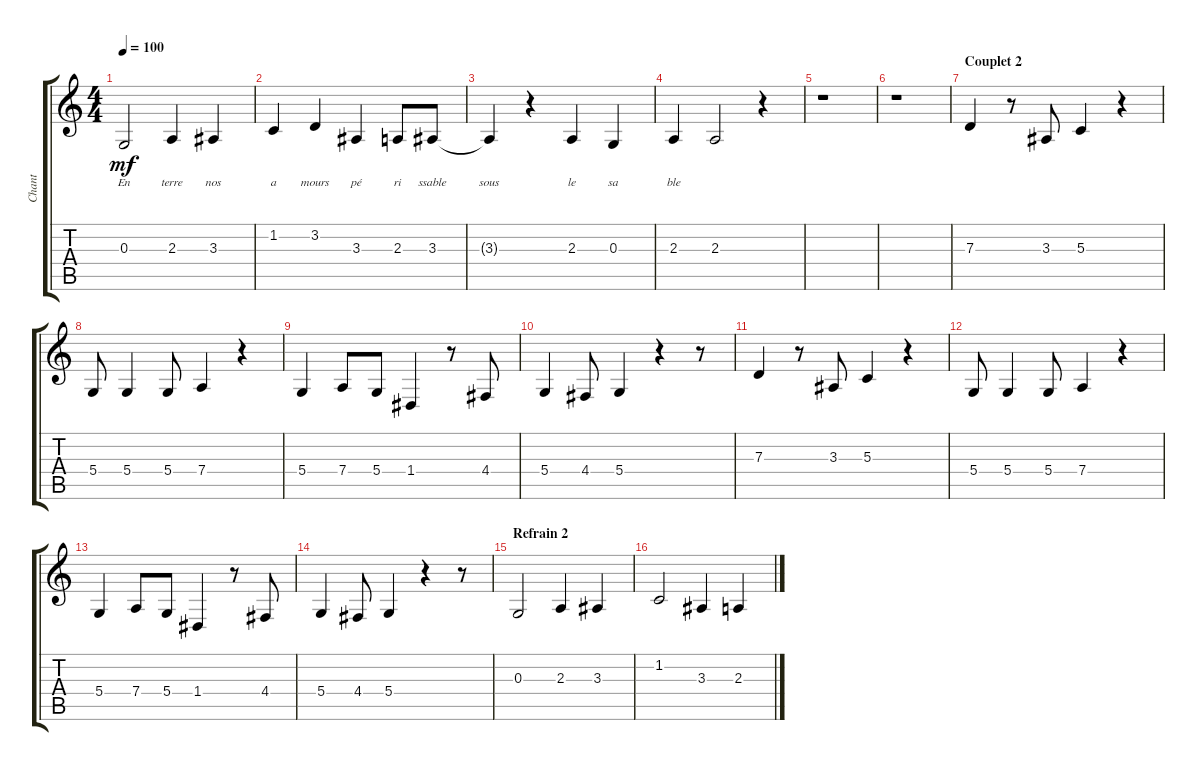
\track ("Chant " "Chant ") {instrument flute}
\staff {score tabs}
\tuning (E4 B3 G3 D3 A2 E2) {hide}
\ts (4 4)
\tempo 100
\clef g2
\ks c
0.3.2{lyrics (0 "En") lyrics (1 "") lyrics (2 "") lyrics (3 "") lyrics (4 "") dy mf} 2.3.4{lyrics (0 "terre") lyrics (1 "") lyrics (2 "") lyrics (3 "") lyrics (4 "")} 3.3.4{lyrics (0 "nos") lyrics (1 "") lyrics (2 "") lyrics (3 "") lyrics (4 "")} |
1.2.4{lyrics (0 "a") lyrics (1 "") lyrics (2 "") lyrics (3 "") lyrics (4 "")} 3.2.4{lyrics (0 "mours") lyrics (1 "") lyrics (2 "") lyrics (3 "") lyrics (4 "")} 3.3.4{lyrics (0 "pé") lyrics (1 "") lyrics (2 "") lyrics (3 "") lyrics (4 "")} 2.3.8{lyrics (0 "ri") lyrics (1 "") lyrics (2 "") lyrics (3 "") lyrics (4 "")} 3.3.8{lyrics (0 "ssable") lyrics (1 "") lyrics (2 "") lyrics (3 "") lyrics (4 "")} |
3.3{t}.4{lyrics (0 "sous") lyrics (1 "") lyrics (2 "") lyrics (3 "") lyrics (4 "")} r.4 2.3.4{lyrics (0 "le") lyrics (1 "") lyrics (2 "") lyrics (3 "") lyrics (4 "")} 0.3.4{lyrics (0 "sa") lyrics (1 "") lyrics (2 "") lyrics (3 "") lyrics (4 "")} |
2.3.4{lyrics (0 "ble") lyrics (1 "") lyrics (2 "") lyrics (3 "") lyrics (4 "")} 2.3.2 r.4 |
r.1 |
r.1 |
\section ("" "Couplet 2")
7.3.4 r.8 3.3.8 5.3.4 r.4 |
5.4.8 5.4.4 5.4.8 7.4.4 r.4 |
5.4.4 7.4.8 5.4.8 1.4.4 r.8 4.4.8 |
5.4.4 4.4.8 5.4.4 r.4 r.8 |
7.3.4 r.8 3.3.8 5.3.4 r.4 |
5.4.8 5.4.4 5.4.8 7.4.4 r.4 |
5.4.4 7.4.8 5.4.8 1.4.4 r.8 4.4.8 |
5.4.4 4.4.8 5.4.4 r.4 r.8 |
\section ("" "Refrain 2")
0.3.2 2.3.4 3.3.4 |
1.2.2 3.3.4 2.3.4
